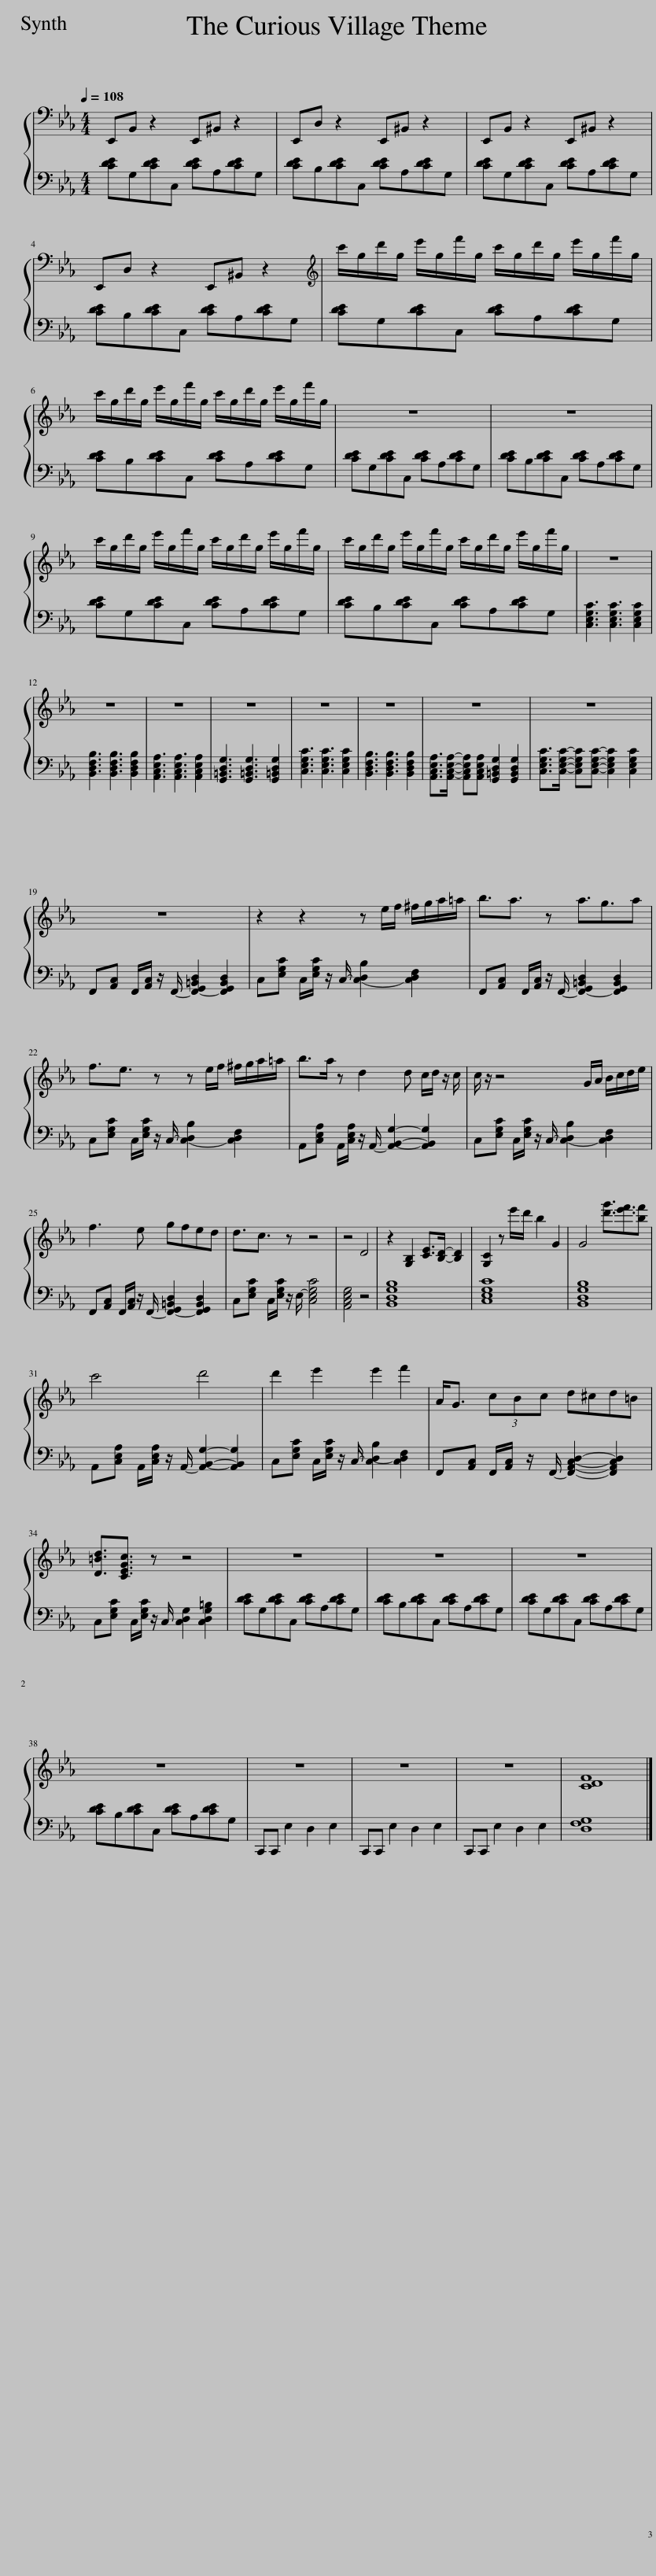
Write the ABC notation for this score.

X:1
%%score { 1 | 2 }
L:1/8
Q:1/4=108
M:4/4
I:linebreak $
K:Eb
V:1
V:2 bass
V:1
 C,,G,, z2 C,,^G,, z2 | C,,B,, z2 C,,^G,, z2 | C,,G,, z2 C,,^G,, z2 |$ C,,B,, z2 C,,^G,, z2 |[K:treble] c'/g/d'/g/ e'/g/f'/g/ c'/g/d'/g/ e'/g/f'/g/ |$ %5
 c'/g/d'/g/ e'/g/f'/g/ c'/g/d'/g/ e'/g/f'/g/ | z8 | z8 |$ c'/g/d'/g/ e'/g/f'/g/ c'/g/d'/g/ e'/g/f'/g/ | c'/g/d'/g/ e'/g/f'/g/ c'/g/d'/g/ e'/g/f'/g/ | %10
 z8 |$ z8 | z8 | z8 | z8 | %15
 z8 | z8 | z8 |$ z8 | z2 z2 z e/f/ ^f/g/a/=a/ | %20
 b3/2a3/2 z a3/2g3/2a |$ f3/2e3/2 z z e/f/ ^f/g/a/=a/ | b>a z d2 d c/d/ z/ c/ | c/ z/ z4 G/A/ B/c/d/e/ |$ f3 e gfed | %25
 d3/2c3/2 z z4 | z4 D4 | z2 [G,B,]2 [CE]>[B,D]- [B,D]2 | [G,C]2 z e'/d'/ b2 G2 | G4 [d'g']3/2[e'f']3/2[bf'] |$ %30
 c'4 d'4 | d'2 e'2 e'2 f'2 | A<G (3cBc d^cd=B |$ [D=Bd]3/2[CEGc]3/2 z z4 | z8 | %35
 z8 | z8 |$ z8 | z8 | z8 | %40
 z8 | [CDF]8 |] %42
V:2
 [CDE]G,[CDE]C, [CDE]A,[CDE]G, | [CDE]B,[CDE]C, [CDE]A,[CDE]G, | [CDE]G,[CDE]C, [CDE]A,[CDE]G, |$ [CDE]B,[CDE]C, [CDE]A,[CDE]G, | [CDE]G,[CDE]C, [CDE]A,[CDE]G, |$ %5
 [CDE]B,[CDE]C, [CDE]A,[CDE]G, | [CDE]G,[CDE]C, [CDE]A,[CDE]G, | [CDE]B,[CDE]C, [CDE]A,[CDE]G, |$ [CDE]G,[CDE]C, [CDE]A,[CDE]G, | [CDE]B,[CDE]C, [CDE]A,[CDE]G, | %10
 [C,E,G,C]3 [C,E,G,C]3 [C,E,G,C]2 |$ [B,,D,F,B,]3 [B,,D,F,B,]3 [B,,D,F,B,]2 | [A,,C,E,A,]3 [A,,C,E,A,]3 [A,,C,E,A,]2 | [G,,=B,,D,G,]3 [G,,=B,,D,G,]3 [G,,=B,,D,G,]2 | [C,E,G,C]3 [C,E,G,C]3 [C,E,G,C]2 | %15
 [B,,D,F,B,]3 [B,,D,F,B,]3 [B,,D,F,B,]2 | [A,,C,E,A,]>[A,,C,E,A,]- [A,,C,E,A,][A,,C,E,A,] [G,,=B,,D,G,]2 [G,,B,,D,G,]2 | [C,E,G,C]>[C,E,G,C]- [C,E,G,C][C,E,G,C]- [C,E,G,C]2 [C,E,G,C]2 |$ F,,[A,,C,] F,,/[A,,C,]/ z/ F,,/- [F,,-G,,=B,,D,]2 [F,,G,,B,,D,]2 | C,[E,G,C] C,/[E,G,C]/ z/ C,/- [C,-D,B,]2 [C,D,F,]2 | %20
 F,,[A,,C,] F,,/[A,,C,]/ z/ F,,/- [F,,-G,,=B,,D,]2 [F,,G,,B,,D,]2 |$ C,[E,G,C] C,/[E,G,C]/ z/ C,/- [C,-D,B,]2 [C,D,F,]2 | A,,[C,E,A,] A,,/[C,E,A,]/ z/ A,,/- [A,,B,,G,]2- [A,,B,,G,]2 | C,[E,G,C] C,/[E,G,C]/ z/ C,/- [C,-D,B,]2 [C,D,F,]2 |$ F,,[A,,C,] F,,/[A,,C,]/ z/ F,,/- [F,,-G,,=B,,D,]2 [F,,G,,B,,D,]2 | %25
 C,[E,G,C] C,/[E,G,C]/ z/ E,/- [C,E,G,C]4 | [A,,C,E,G,]4 z4 | [B,,D,G,B,]8 | [C,E,G,C]8 | [B,,D,G,B,]8 |$ %30
 A,,[C,E,A,] A,,/[C,E,A,]/ z/ A,,/- [A,,B,,G,]2- [A,,B,,G,]2 | C,[E,G,C] C,/[E,G,C]/ z/ C,/- [C,-D,B,]2 [C,D,F,]2 | F,,[A,,C,] F,,/[A,,C,]/ z/ F,,/- [F,,A,,C,D,]2- [F,,A,,C,D,]2 |$ C,[E,G,C] C,/[E,G,C]/ z/ C,/ [C,D,G,]2 [C,D,G,=B,]2 | [CDE]G,[CDE]C, [CDE]A,[CDE]G, | %35
 [CDE]B,[CDE]C, [CDE]A,[CDE]G, | [CDE]G,[CDE]C, [CDE]A,[CDE]G, |$ [CDE]B,[CDE]C, [CDE]A,[CDE]G, | C,,C,, E,2 D,2 E,2 | C,,C,, E,2 D,2 E,2 | %40
 C,,C,, E,2 D,2 E,2 | [D,F,G,]8 |] %42
